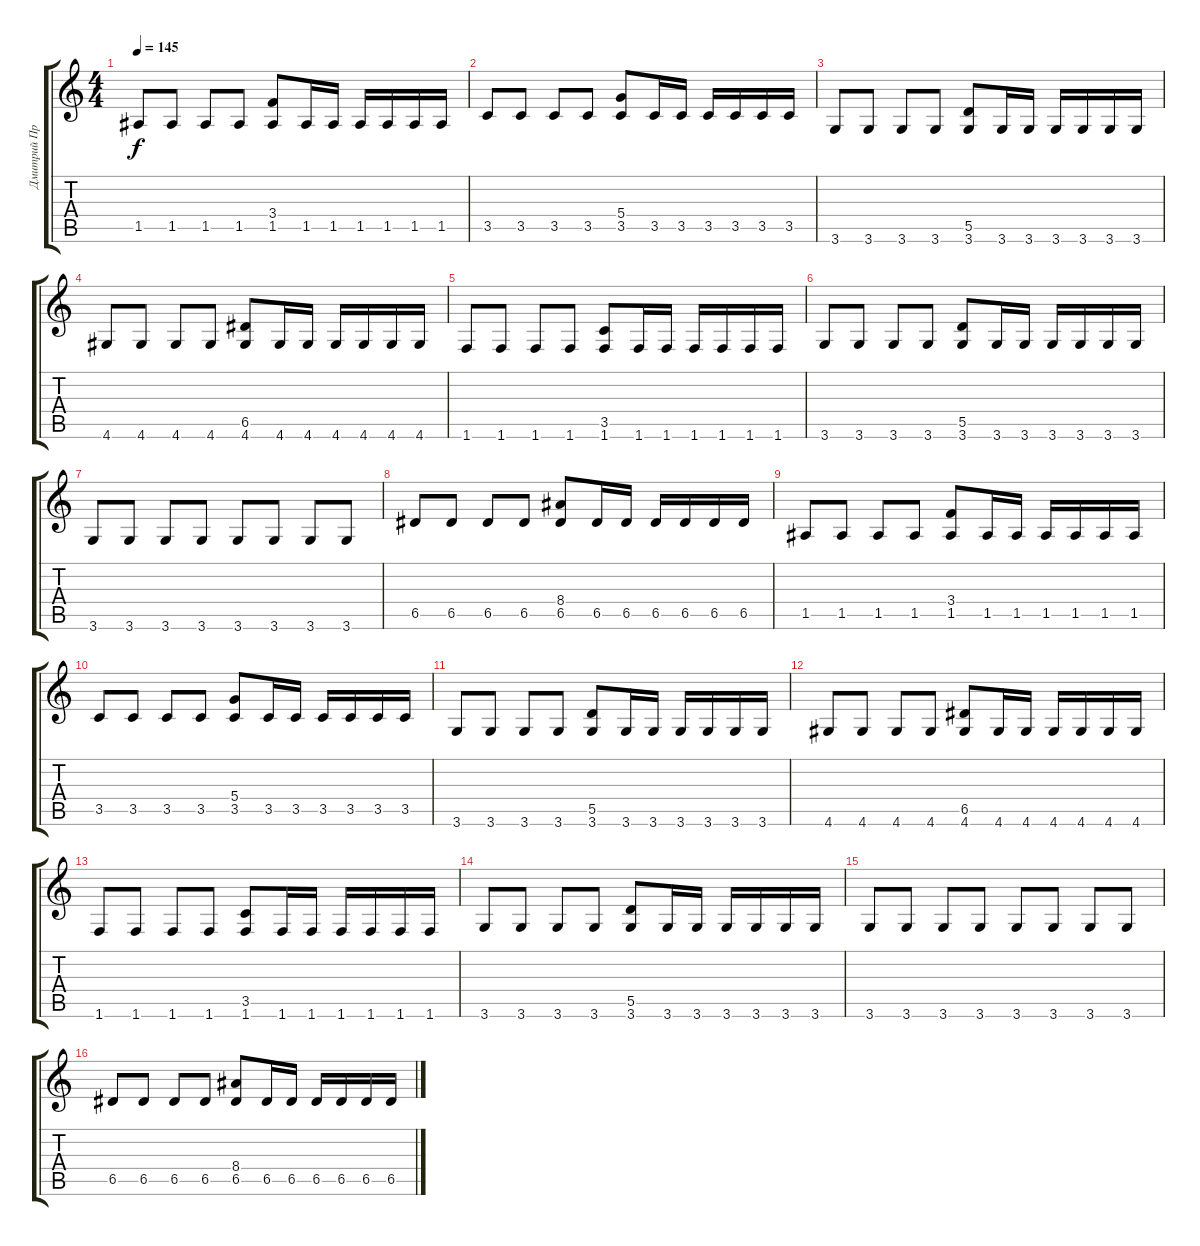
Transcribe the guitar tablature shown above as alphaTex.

\track ("Дмитрий Процко" "Дмитрий Пр") {instrument acousticguitarsteel}
\staff {score tabs}
\tuning (E4 B3 G3 D3 A2 E2) {hide}
\ts (4 4)
\tempo 145
\clef g2
\ks c
1.5.8{dy f} 1.5.8 1.5.8 1.5.8 (3.4 1.5).8 1.5.16 1.5.16 1.5.16 1.5.16 1.5.16 1.5.16 |
3.5.8 3.5.8 3.5.8 3.5.8 (5.4 3.5).8 3.5.16 3.5.16 3.5.16 3.5.16 3.5.16 3.5.16 |
3.6.8 3.6.8 3.6.8 3.6.8 (5.5 3.6).8 3.6.16 3.6.16 3.6.16 3.6.16 3.6.16 3.6.16 |
4.6.8 4.6.8 4.6.8 4.6.8 (6.5 4.6).8 4.6.16 4.6.16 4.6.16 4.6.16 4.6.16 4.6.16 |
1.6.8 1.6.8 1.6.8 1.6.8 (3.5 1.6).8 1.6.16 1.6.16 1.6.16 1.6.16 1.6.16 1.6.16 |
3.6.8 3.6.8 3.6.8 3.6.8 (5.5 3.6).8 3.6.16 3.6.16 3.6.16 3.6.16 3.6.16 3.6.16 |
3.6.8 3.6.8 3.6.8 3.6.8 3.6.8 3.6.8 3.6.8 3.6.8 |
6.5.8 6.5.8 6.5.8 6.5.8 (8.4 6.5).8 6.5.16 6.5.16 6.5.16 6.5.16 6.5.16 6.5.16 |
1.5.8 1.5.8 1.5.8 1.5.8 (3.4 1.5).8 1.5.16 1.5.16 1.5.16 1.5.16 1.5.16 1.5.16 |
3.5.8 3.5.8 3.5.8 3.5.8 (5.4 3.5).8 3.5.16 3.5.16 3.5.16 3.5.16 3.5.16 3.5.16 |
3.6.8 3.6.8 3.6.8 3.6.8 (5.5 3.6).8 3.6.16 3.6.16 3.6.16 3.6.16 3.6.16 3.6.16 |
4.6.8 4.6.8 4.6.8 4.6.8 (6.5 4.6).8 4.6.16 4.6.16 4.6.16 4.6.16 4.6.16 4.6.16 |
1.6.8 1.6.8 1.6.8 1.6.8 (3.5 1.6).8 1.6.16 1.6.16 1.6.16 1.6.16 1.6.16 1.6.16 |
3.6.8 3.6.8 3.6.8 3.6.8 (5.5 3.6).8 3.6.16 3.6.16 3.6.16 3.6.16 3.6.16 3.6.16 |
3.6.8 3.6.8 3.6.8 3.6.8 3.6.8 3.6.8 3.6.8 3.6.8 |
6.5.8{instrument distortionguitar} 6.5.8 6.5.8 6.5.8 (8.4 6.5).8 6.5.16 6.5.16 6.5.16 6.5.16 6.5.16 6.5.16
